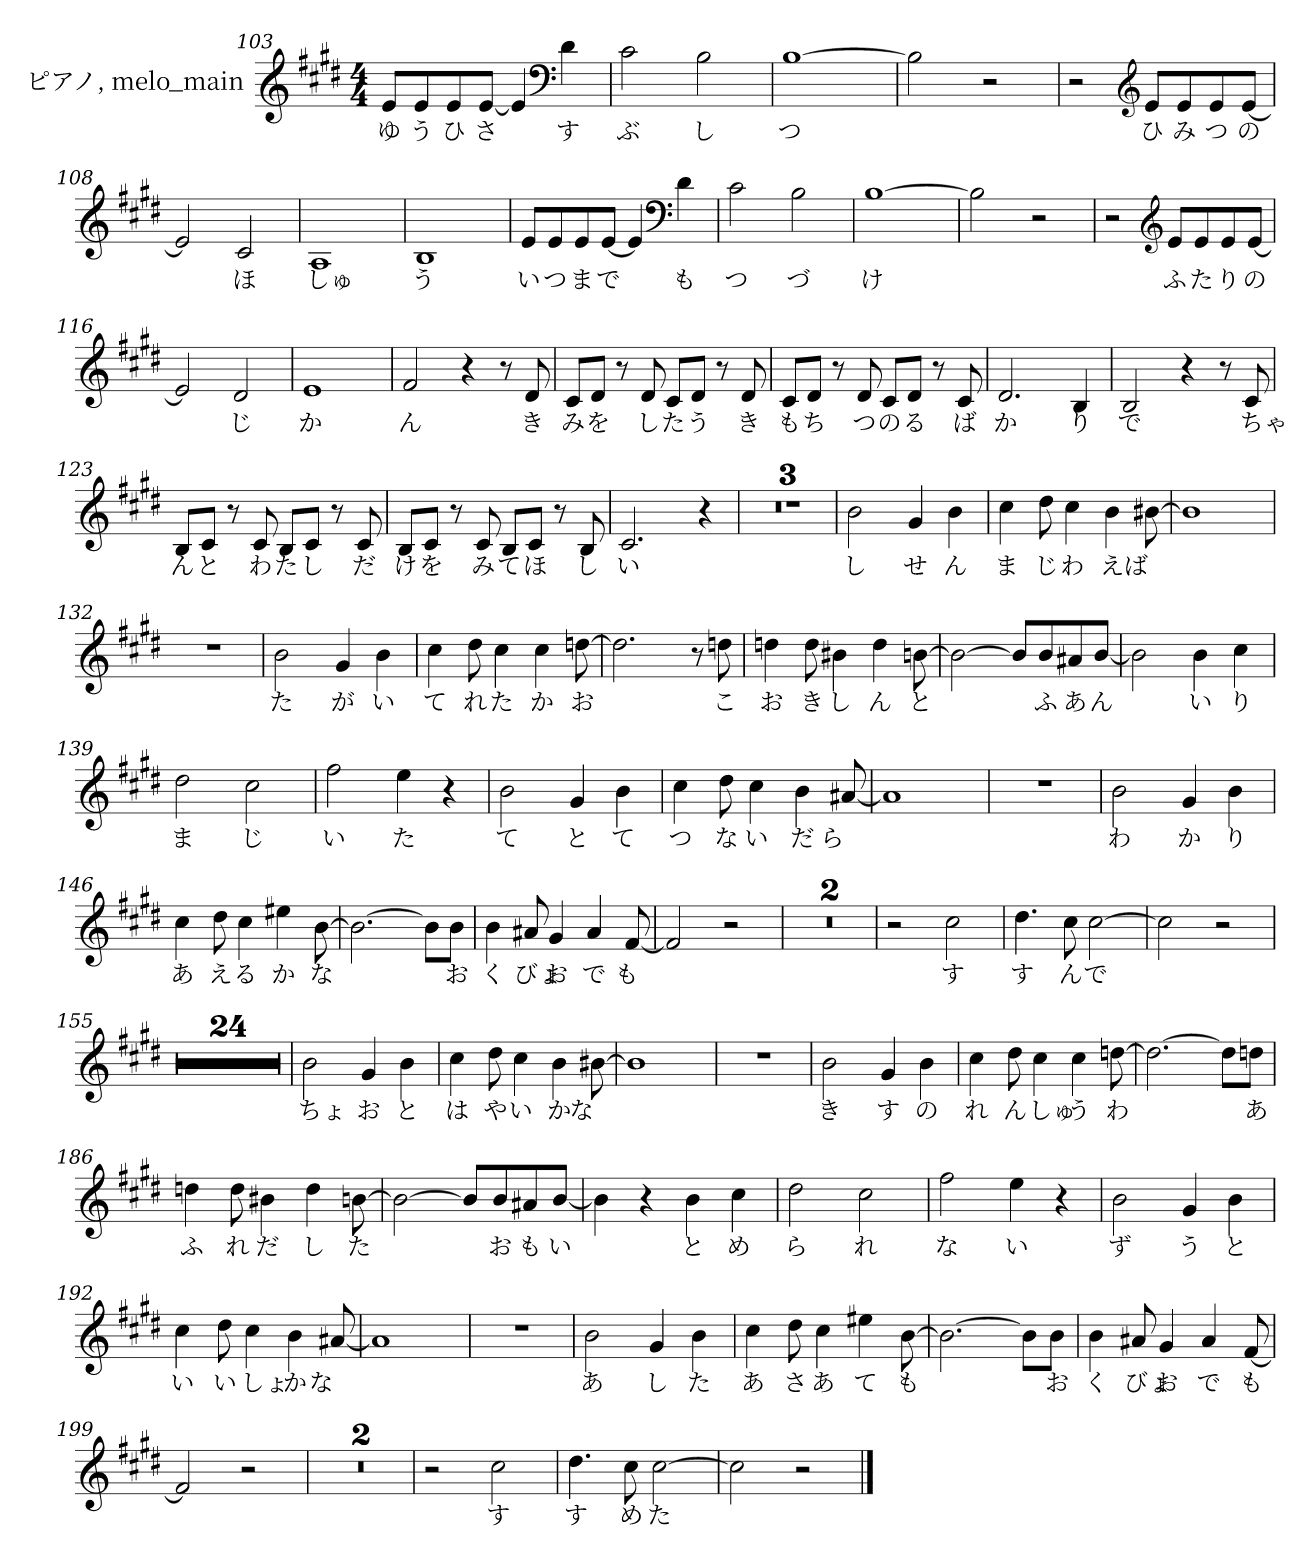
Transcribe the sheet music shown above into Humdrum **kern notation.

**kern	**text
*part1	*part1
*staff1	*staff1
*I"ピアノ, melo_main	*
!!LO:LB:g=z
*clefG2	*
*k[f#c#g#d#]	*
*M4/4	*
=103	=103
8e/L	ゆ
8e/	う
8e/	ひ
[8e/J	さ
4e/]	.
*clefF4	*
4d#\	す
=104	=104
2c#\	ぶ
2B\	し
=105	=105
[1B	つ
=106	=106
2B\]	.
2r	.
=107	=107
2r	.
*clefG2	*
8e/L	ひ
8e/	み
8e/	つ
[8e/J	の
=108	=108
2e/]	.
2c#/	ほ
=109	=109
1A	しゅ
!!LO:LB:g=z
=110	=110
1B	う
=111	=111
8e/L	い
8e/	つ
8e/	ま
[8e/J	で
4e/]	.
*clefF4	*
4d#\	も
=112	=112
2c#\	つ
2B\	づ
=113	=113
[1B	け
=114	=114
2B\]	.
2r	.
=115	=115
2r	.
*clefG2	*
8e/L	ふ
8e/	た
8e/	り
[8e/J	の
=116	=116
2e/]	.
2d#/	じ
=117	=117
1e	か
!!LO:LB:g=z
=118	=118
2f#/	ん
4r	.
8r	.
8d#/	き
=119	=119
8c#/L	み
8d#/J	を
8r	.
8d#/	し
8c#/L	た
8d#/J	う
8r	.
8d#/	き
=120	=120
8c#/L	も
8d#/J	ち
8r	.
8d#/	つ
8c#/L	の
8d#/J	る
8r	.
8c#/	ば
=121	=121
2.d#/	か
4B/	り
=122	=122
2B/	で
4r	.
8r	.
8c#/	ちゃ
!!LO:LB:g=z
=123	=123
8B/L	ん
8c#/J	と
8r	.
8c#/	わ
8B/L	た
8c#/J	し
8r	.
8c#/	だ
=124	=124
8B/L	け
8c#/J	を
8r	.
8c#/	み
8B/L	て
8c#/J	ほ
8r	.
8B/	し
=125	=125
2.c#/	い
4r	.
=126	=126
1r	.
=127	=127
1r	.
=128	=128
1r	.
!!LO:LB:g=z
=129	=129
2b\	し
4g#/	せ
4b\	ん
=130	=130
4cc#\	ま
8dd#\	じ
4cc#\	わ
4b\	え
[8b#X\	ば
=131	=131
1b#]	.
=132	=132
1r	.
=133	=133
2b\	た
4g#/	が
4b\	い
=134	=134
4cc#\	て
8dd#\	れ
4cc#\	た
4cc#\	か
[8ddn\	お
=135	=135
2.dd\]	.
8r	.
8ddn\	こ
!!LO:LB:g=z
=136	=136
4ddn\	お
8dd\	き
4b#X\	し
4dd\	ん
[8bn\	と
=137	=137
2b\_	.
8b/L]	.
8b/	ふ
8a#X/	あ
[8b/J	ん
=138	=138
2b\]	.
4b\	い
4cc#\	り
=139	=139
2dd#\	ま
2cc#\	じ
=140	=140
2ff#\	い
4ee\	た
4r	.
=141	=141
2b\	て
4g#/	と
4b\	て
!!LO:LB:g=z
=142	=142
4cc#\	つ
8dd#\	な
4cc#\	い
4b\	だ
[8a#X/	ら
=143	=143
1a#]	.
=144	=144
1r	.
=145	=145
2b\	わ
4g#/	か
4b\	り
=146	=146
4cc#\	あ
8dd#\	え
4cc#\	る
4ee#X\	か
[8b\	な
=147	=147
2.b\_	.
8b\L]	.
8b\J	お
!!LO:LB:g=z
=148	=148
4b\	く
8a#X/	びょ
4g#/	お
4a#/	で
[8f#/	も
=149	=149
2f#/]	.
2r	.
=150	=150
1r	.
=151	=151
1r	.
=152	=152
2r	.
2cc#\	す
=153	=153
4.dd#\	す
8cc#\	ん
[2cc#\	で
=154	=154
2cc#\]	.
2r	.
=155	=155
1r	.
!!LO:LB:g=z
=156	=156
1r	.
=157	=157
1r	.
=158	=158
1r	.
=159	=159
1r	.
=160	=160
1r	.
=161	=161
1r	.
=162	=162
1r	.
=163	=163
1r	.
=164	=164
1r	.
=165	=165
1r	.
=166	=166
1r	.
!!LO:LB:g=z
=167	=167
1r	.
=168	=168
1r	.
=169	=169
1r	.
=170	=170
1r	.
=171	=171
1r	.
=172	=172
1r	.
=173	=173
1r	.
=174	=174
1r	.
=175	=175
1r	.
=176	=176
1r	.
=177	=177
1r	.
!!LO:PB:g=z
=178	=178
1r	.
=179	=179
2b\	ちょ
4g#/	お
4b\	と
=180	=180
4cc#\	は
8dd#\	や
4cc#\	い
4b\	か
[8b#X\	な
=181	=181
1b#]	.
=182	=182
1r	.
=183	=183
2b\	き
4g#/	す
4b\	の
=184	=184
4cc#\	れ
8dd#\	ん
4cc#\	しゅ
4cc#\	う
[8ddn\	わ
!!LO:LB:g=z
=185	=185
2.dd\_	.
8dd\L]	.
8ddn\J	あ
=186	=186
4ddn\	ふ
8dd\	れ
4b#X\	だ
4dd\	し
[8bn\	た
=187	=187
2b\_	.
8b/L]	.
8b/	お
8a#X/	も
[8b/J	い
=188	=188
4b\]	.
4r	.
4b\	と
4cc#\	め
=189	=189
2dd#\	ら
2cc#\	れ
=190	=190
2ff#\	な
4ee\	い
4r	.
!!LO:LB:g=z
=191	=191
2b\	ず
4g#/	う
4b\	と
=192	=192
4cc#\	い
8dd#\	い
4cc#\	しょ
4b\	か
[8a#X/	な
=193	=193
1a#]	.
=194	=194
1r	.
=195	=195
2b\	あ
4g#/	し
4b\	た
=196	=196
4cc#\	あ
8dd#\	さ
4cc#\	あ
4ee#X\	て
[8b\	も
=197	=197
2.b\_	.
8b\L]	.
8b\J	お
!!LO:LB:g=z
=198	=198
4b\	く
8a#X/	びょ
4g#/	お
4a#/	で
[8f#/	も
=199	=199
2f#/]	.
2r	.
=200	=200
1r	.
=201	=201
1r	.
=202	=202
2r	.
2cc#\	す
=203	=203
4.dd#\	す
8cc#\	め
[2cc#\	た
=204	=204
2cc#\]	.
2r	.
==	==
*-	*-
